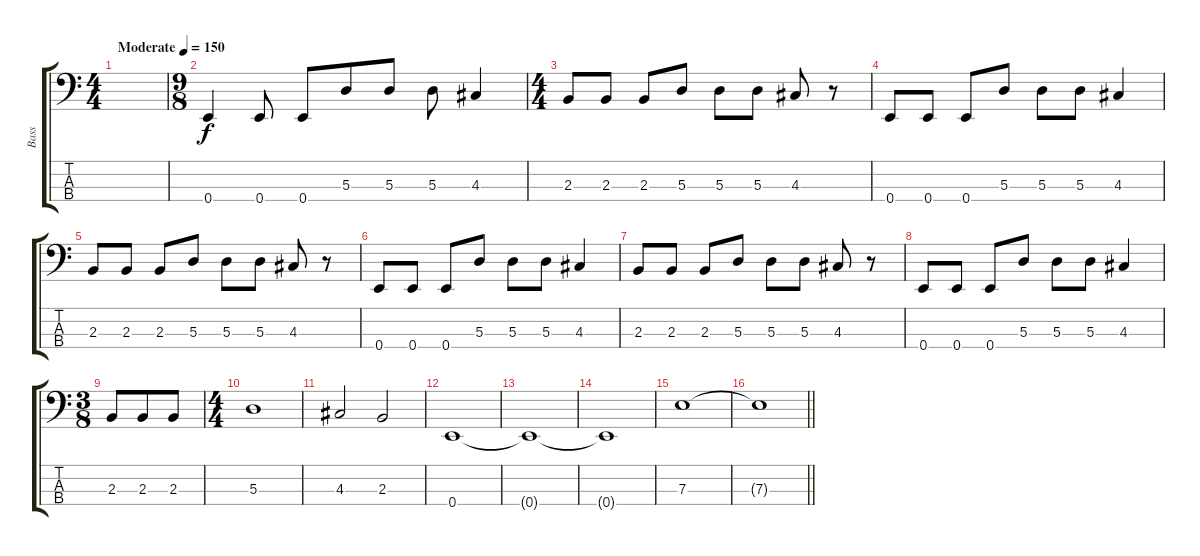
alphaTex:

\track ("Bass" "Bass") {instrument electricbassfinger}
\staff {score tabs}
\tuning (G2 D2 A1 E1) {hide}
\ts (4 4)
\tempo (150 "Moderate")
\clef f4
\ks c
|
\ts (9 8)
0.4.4 0.4.8 0.4.8 5.3.8 5.3.8 5.3.8 4.3.4 |
\ts (4 4)
2.3.8 2.3.8 2.3.8 5.3.8 5.3.8 5.3.8 4.3.8 r.8 |
0.4.8 0.4.8 0.4.8 5.3.8 5.3.8 5.3.8 4.3.4 |
2.3.8 2.3.8 2.3.8 5.3.8 5.3.8 5.3.8 4.3.8 r.8 |
0.4.8 0.4.8 0.4.8 5.3.8 5.3.8 5.3.8 4.3.4 |
2.3.8 2.3.8 2.3.8 5.3.8 5.3.8 5.3.8 4.3.8 r.8 |
0.4.8 0.4.8 0.4.8 5.3.8 5.3.8 5.3.8 4.3.4 |
\ts (3 8)
2.3.8 2.3.8 2.3.8 |
\ts (4 4)
5.3.1 |
4.3.2 2.3.2 |
0.4.1 |
0.4{t}.1 |
0.4{t}.1 |
7.3.1 |
\barLineRight lightlight
7.3{t}.1
